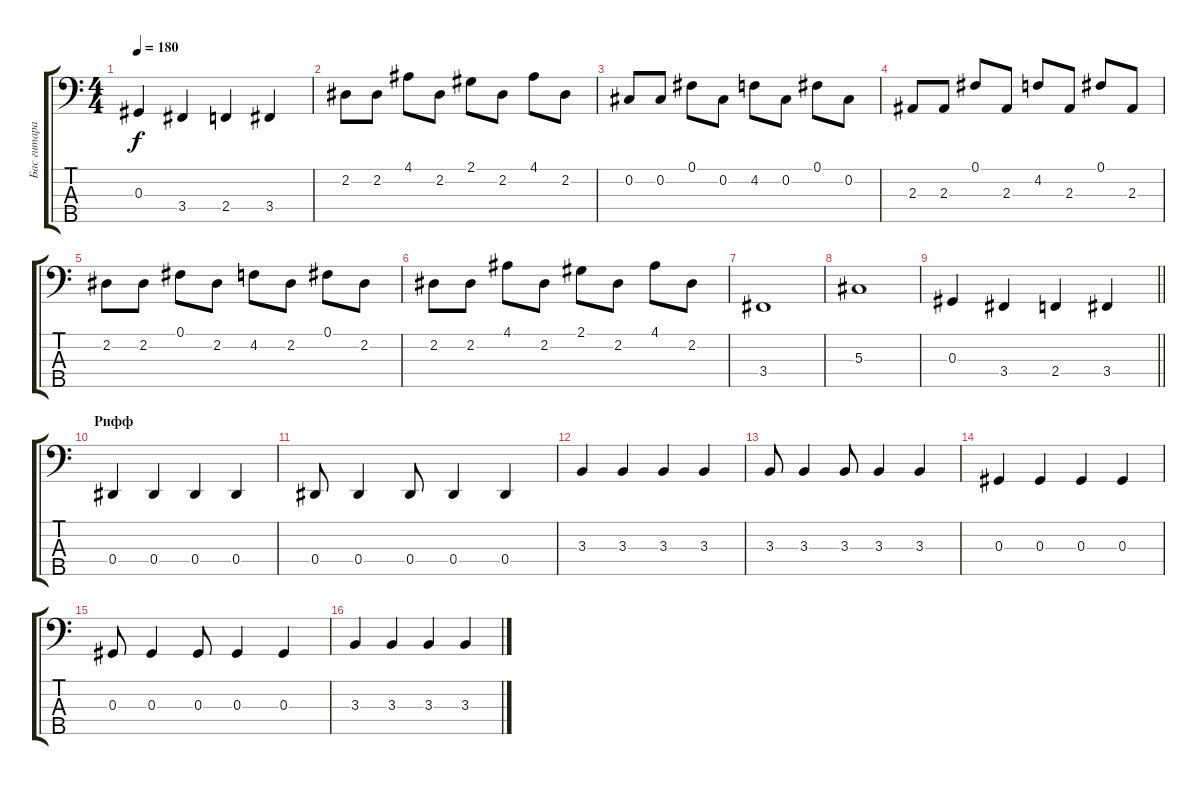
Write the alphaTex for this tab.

\track ("Бас гитара" "Бас гитара") {instrument electricbassfinger}
\staff {score tabs}
\tuning (Gb2 Db2 Ab1 Eb1 Bb0) {hide}
\ts (4 4)
\tempo 180
\clef f4
\ks c
0.3.4{dy f} 3.4.4 2.4.4 3.4.4 |
2.2.8 2.2.8 4.1.8 2.2.8 2.1.8 2.2.8 4.1.8 2.2.8 |
0.2.8 0.2.8 0.1.8 0.2.8 4.2.8 0.2.8 0.1.8 0.2.8 |
2.3.8 2.3.8 0.1.8 2.3.8 4.2.8 2.3.8 0.1.8 2.3.8 |
2.2.8 2.2.8 0.1.8 2.2.8 4.2.8 2.2.8 0.1.8 2.2.8 |
2.2.8 2.2.8 4.1.8 2.2.8 2.1.8 2.2.8 4.1.8 2.2.8 |
3.4.1 |
5.3.1 |
\barLineRight lightlight
0.3.4 3.4.4 2.4.4 3.4.4 |
\section ("" "Рифф")
0.4.4 0.4.4 0.4.4 0.4.4 |
0.4.8 0.4.4 0.4.8 0.4.4 0.4.4 |
3.3.4 3.3.4 3.3.4 3.3.4 |
3.3.8 3.3.4 3.3.8 3.3.4 3.3.4 |
0.3.4 0.3.4 0.3.4 0.3.4 |
0.3.8 0.3.4 0.3.8 0.3.4 0.3.4 |
3.3.4 3.3.4 3.3.4 3.3.4
